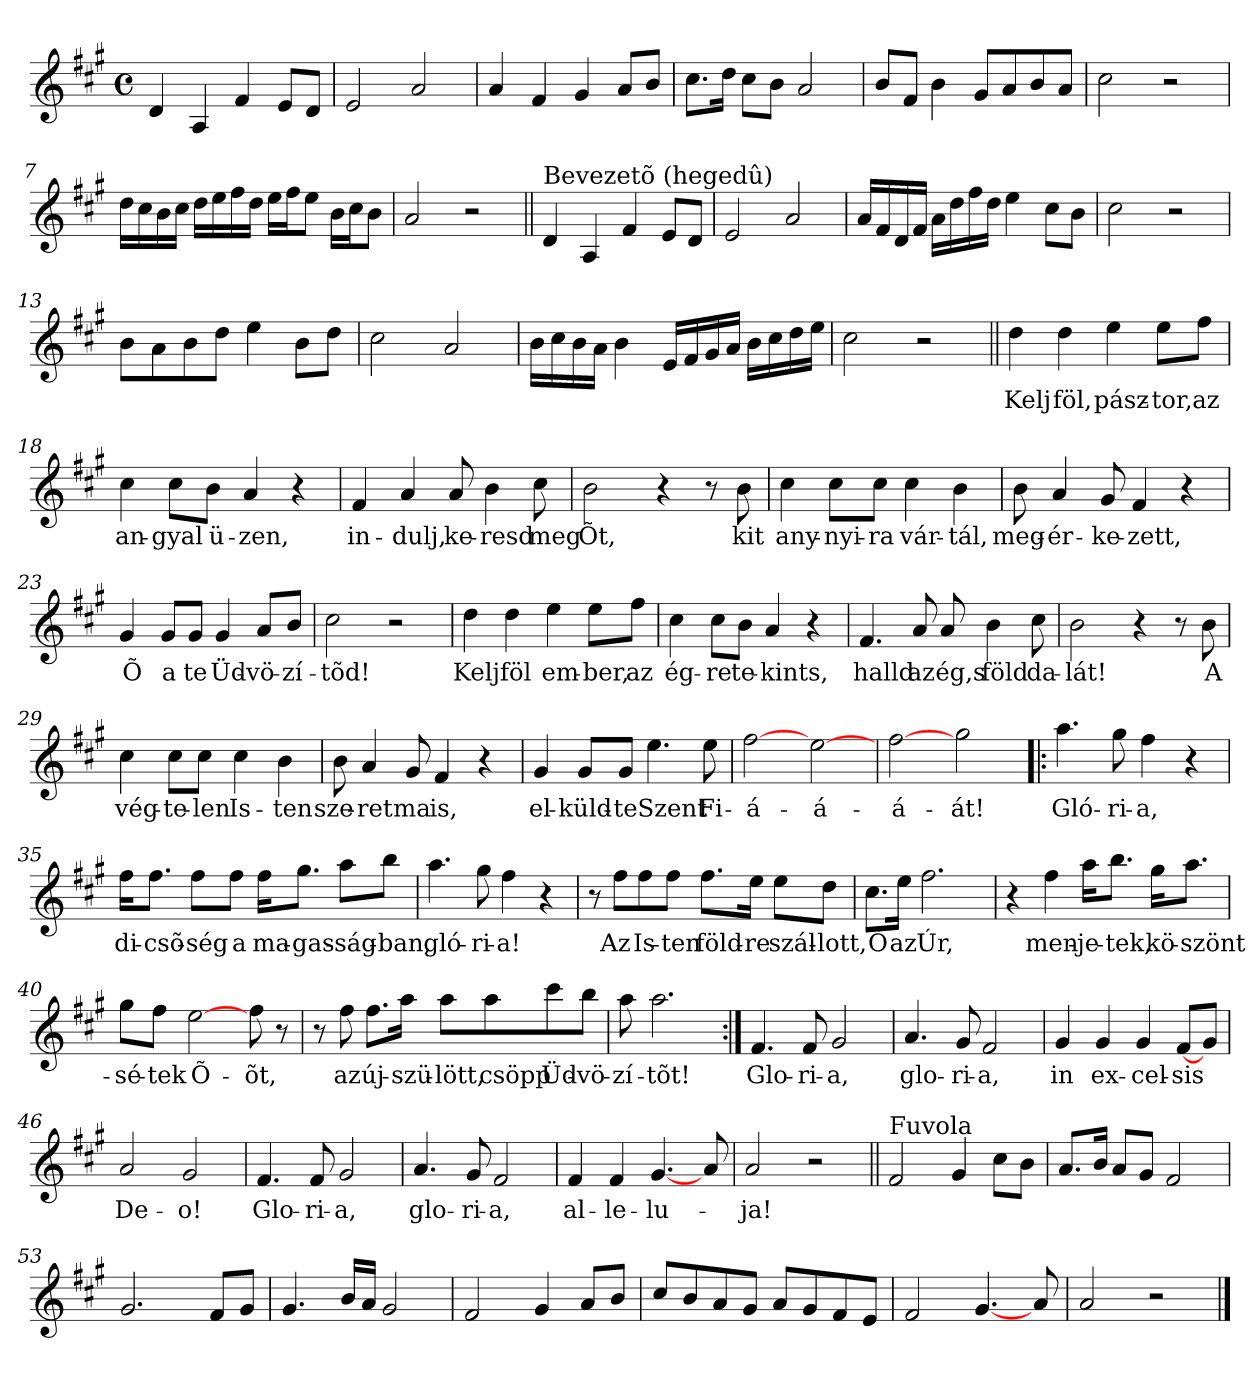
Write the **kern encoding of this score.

**kern	**text
*part1	*part1
*staff1	*staff1
*clefG2	*
*k[f#c#g#]	*
*A:	*
*M4/4	*
*met(c)	*
=1	=1
4d/	.
4A/	.
4f#/	.
8e/L	.
8d/J	.
=2	=2
2e/	.
2a/	.
=3	=3
4a/	.
4f#/	.
4g#/	.
8a/L	.
8b/J	.
=4	=4
8.cc#\L	.
16dd\Jk	.
8cc#\L	.
8b\J	.
2a/	.
!!LO:LB:g=z
=5	=5
8b/L	.
8f#/J	.
4b\	.
8g#/L	.
8a/	.
8b/	.
8a/J	.
=6	=6
2cc#\	.
2r	.
=7	=7
16dd\LL	.
16cc#\	.
16b\	.
16cc#\JJ	.
16dd\LL	.
16ee\	.
16ff#\	.
16dd\JJ	.
16ee\LL	.
16ff#\J	.
8ee\J	.
16b\LL	.
16cc#\J	.
8b\J	.
=8	=8
2a/	.
2r	.
!!LO:LB:g=z
=9||	=9||
!LO:TX:a:t=Bevezetõ (hegedû)	!
4d/	.
4A/	.
4f#/	.
8e/L	.
8d/J	.
=10	=10
2e/	.
2a/	.
=11	=11
16a/LL	.
16f#/	.
16d/	.
16f#/JJ	.
16a\LL	.
16dd\	.
16ff#\	.
16dd\JJ	.
4ee\	.
8cc#\L	.
8b\J	.
=12	=12
2cc#\	.
2r	.
!!LO:LB:g=z
=13	=13
8b\L	.
8a\	.
8b\	.
8dd\J	.
4ee\	.
8b\L	.
8dd\J	.
=14	=14
2cc#\	.
2a/	.
=15	=15
16b\LL	.
16cc#\	.
16b\	.
16a\JJ	.
4b\	.
16e/LL	.
16f#/	.
16g#/	.
16a/JJ	.
16b\LL	.
16cc#\	.
16dd\	.
16ee\JJ	.
=16	=16
2cc#\	.
2r	.
!!LO:LB:g=z
=17||	=17||
!	!LO:LY:b
4dd\	Kelj
!	!LO:LY:b
4dd\	föl,
!	!LO:LY:b
4ee\	pász-
!	!LO:LY:b
8ee\L	-tor,
!	!LO:LY:b
8ff#\J	az
=18	=18
!	!LO:LY:b
4cc#\	an-
!	!LO:LY:b
8cc#\L	-gyal
!	!LO:LY:b
8b\J	ü-
!	!LO:LY:b
4a/	-zen,
4r	.
=19	=19
!	!LO:LY:b
4f#/	in-
!	!LO:LY:b
4a/	-dulj,
!	!LO:LY:b
8a/	ke-
!	!LO:LY:b
4b\	-resd
!	!LO:LY:b
8cc#\	meg
=20	=20
!	!LO:LY:b
2b\	Õt,
4r	.
8r	.
!	!LO:LY:b
8b\	kit
!!LO:LB:g=z
=21	=21
!	!LO:LY:b
4cc#\	any-
!	!LO:LY:b
8cc#\L	-nyi-
!	!LO:LY:b
8cc#\J	-ra
!	!LO:LY:b
4cc#\	vár-
!	!LO:LY:b
4b\	-tál,
=22	=22
!	!LO:LY:b
8b\	meg-
!	!LO:LY:b
4a/	-ér-
!	!LO:LY:b
8g#/	-ke-
!	!LO:LY:b
4f#/	-zett,
4r	.
=23	=23
!	!LO:LY:b
4g#/	Õ
!	!LO:LY:b
8g#/L	a
!	!LO:LY:b
8g#/J	te
!	!LO:LY:b
4g#/	Üd-
!	!LO:LY:b
8a/L	-vö-
!	!LO:LY:b
8b/J	-zí-
=24	=24
!	!LO:LY:b
2cc#\	-tõd!
2r	.
!!LO:LB:g=z
=25	=25
!	!LO:LY:b
4dd\	Kelj
!	!LO:LY:b
4dd\	föl
!	!LO:LY:b
4ee\	em-
!	!LO:LY:b
8ee\L	-ber,
!	!LO:LY:b
8ff#\J	az
=26	=26
!	!LO:LY:b
4cc#\	ég-
!	!LO:LY:b
8cc#\L	-re
!	!LO:LY:b
8b\J	te-
!	!LO:LY:b
4a/	-kints,
4r	.
=27	=27
!	!LO:LY:b
4.f#/	halld
!	!LO:LY:b
8a/	az
!	!LO:LY:b
8a/	ég,s
!	!LO:LY:b
4b\	föld
!	!LO:LY:b
8cc#\	da-
=28	=28
!	!LO:LY:b
2b\	-lát!
4r	.
8r	.
!	!LO:LY:b
8b\	A
!!LO:LB:g=z
=29	=29
!	!LO:LY:b
4cc#\	vég-
!	!LO:LY:b
8cc#\L	-te-
!	!LO:LY:b
8cc#\J	-len
!	!LO:LY:b
4cc#\	Is-
!	!LO:LY:b
4b\	-ten
=30	=30
!	!LO:LY:b
8b\	sze-
!	!LO:LY:b
4a/	-ret
!	!LO:LY:b
8g#/	ma
!	!LO:LY:b
4f#/	is,
4r	.
=31	=31
!	!LO:LY:b
4g#/	el-
!	!LO:LY:b
8g#/L	-küld-
!	!LO:LY:b
8g#/J	-te
!	!LO:LY:b
4.ee\	Szent
!	!LO:LY:b
8ee\	Fi-
=32	=32
!	!LO:LY:b
[2ff#\	-á-
!	!LO:LY:b
[2ee\	-á-
=33	=33
!	!LO:LY:b
[2ff#\	-á-
!	!LO:LY:b
2gg#\	-át!
!!LO:PB:g=z
=34!|:	=34!|:
!	!LO:LY:b
4.aa\	Gló-
!	!LO:LY:b
8gg#\	-ri-
!	!LO:LY:b
4ff#\	-a,
4r	.
=35	=35
!	!LO:LY:b
16ff#\KL	di-
!	!LO:LY:b
8.ff#\J	-csõ-
!	!LO:LY:b
8ff#\L	-ség
!	!LO:LY:b
8ff#\J	a
!	!LO:LY:b
16ff#\KL	ma-
!	!LO:LY:b
8.gg#\J	-gas-
!	!LO:LY:b
8aa\L	-ság-
!	!LO:LY:b
8bb\J	-ban,
=36	=36
!	!LO:LY:b
4.aa\	gló-
!	!LO:LY:b
8gg#\	-ri-
!	!LO:LY:b
4ff#\	-a!
4r	.
=37	=37
8r	.
!	!LO:LY:b
8ff#\L	Az
!	!LO:LY:b
8ff#\	Is-
!	!LO:LY:b
8ff#\J	-ten
!	!LO:LY:b
8.ff#\L	föld-
!	!LO:LY:b
16ee\Jk	-re
!	!LO:LY:b
8ee\L	szál-
!	!LO:LY:b
8dd\J	-lott,
!!LO:LB:g=z
=38	=38
!	!LO:LY:b
8.cc#\L	Õ
!	!LO:LY:b
16ee\Jk	az
!	!LO:LY:b
2.ff#\	Úr,
=39	=39
4r	.
!	!LO:LY:b
4ff#\	men-
!	!LO:LY:b
16aa\KL	-je-
!	!LO:LY:b
8.bb\J	-tek,
!	!LO:LY:b
16gg#\KL	kö-
!	!LO:LY:b
8.aa\J	-szönt-
=40	=40
!	!LO:LY:b
8gg#\L	-sé-
!	!LO:LY:b
8ff#\J	-tek
!	!LO:LY:b
[2ee\	Õ-
!	!LO:LY:b
8ff#\	-õt,
8r	.
=41	=41
8r	.
!	!LO:LY:b
8ff#\	az
!	!LO:LY:b
8.ff#\L	új-
!	!LO:LY:b
16aa\Jk	-szü-
!	!LO:LY:b
8aa\L	-lött,
!	!LO:LY:b
8aa\	csöpp
!	!LO:LY:b
8ccc#\	Üd-
!	!LO:LY:b
8bb\J	-vö-
=42	=42
!	!LO:LY:b
8aa\	-zí-
!	!LO:LY:b
2.aa\	-tõt!
!!LO:LB:g=z
=43:|!	=43:|!
!	!LO:LY:b
4.f#/	Glo-
!	!LO:LY:b
8f#/	-ri-
!	!LO:LY:b
2g#/	-a,
=44	=44
!	!LO:LY:b
4.a/	glo-
!	!LO:LY:b
8g#/	-ri-
!	!LO:LY:b
2f#/	-a,
=45	=45
!	!LO:LY:b
4g#/	in
!	!LO:LY:b
4g#/	ex-
!	!LO:LY:b
4g#/	-cel-
!	!LO:LY:b
[8f#/L	-sis
8g#/J	.
=46	=46
!	!LO:LY:b
2a/	De-
!	!LO:LY:b
2g#/	-o!
!!LO:LB:g=z
=47	=47
!	!LO:LY:b
4.f#/	Glo-
!	!LO:LY:b
8f#/	-ri-
!	!LO:LY:b
2g#/	-a,
=48	=48
!	!LO:LY:b
4.a/	glo-
!	!LO:LY:b
8g#/	-ri-
!	!LO:LY:b
2f#/	-a,
=49	=49
!	!LO:LY:b
4f#/	al-
!	!LO:LY:b
4f#/	-le-
!	!LO:LY:b
[4.g#/	-lu-
8a/	.
=50	=50
!	!LO:LY:b
2a/	-ja!
2r	.
!!LO:LB:g=z
=51||	=51||
!LO:TX:a:t=Fuvola	!
2f#/	.
4g#/	.
8cc#\L	.
8b\J	.
=52	=52
8.a/L	.
16b/Jk	.
8a/L	.
8g#/J	.
2f#/	.
=53	=53
2.g#/	.
8f#/L	.
8g#/J	.
=54	=54
4.g#/	.
16b/LL	.
16a/JJ	.
2g#/	.
!!LO:LB:g=z
=55	=55
2f#/	.
4g#/	.
8a/L	.
8b/J	.
=56	=56
8cc#/L	.
8b/	.
8a/	.
8g#/J	.
8a/L	.
8g#/	.
8f#/	.
8e/J	.
=57	=57
2f#/	.
[4.g#/	.
8a/	.
=58	=58
2a/	.
2r	.
==	==
*-	*-
